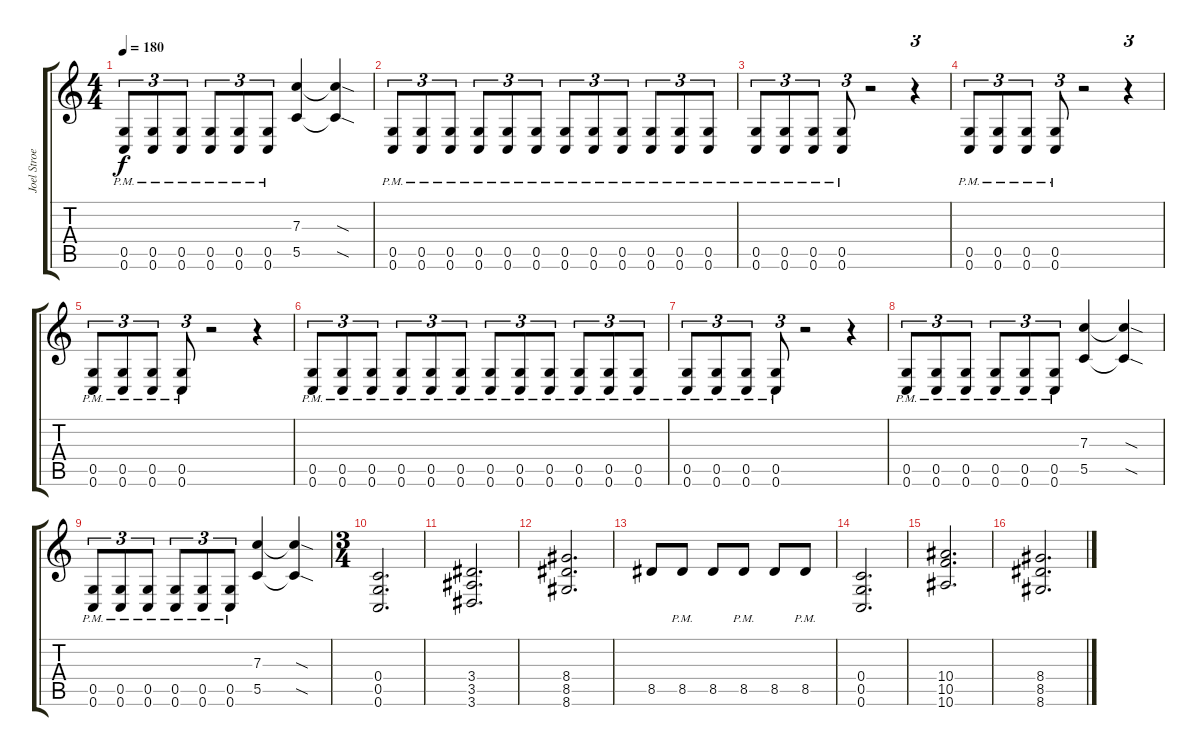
\track ("Joel Stroetzel" "Joel Stroe") {instrument distortionguitar}
\staff {score tabs}
\tuning (D4 A3 F3 C3 G2 C2) {hide}
\ts (4 4)
\tempo 180
\clef g2
\ks c
(0.5{pm} 0.6{pm}).8{tu (3 2) dy f} (0.5{pm} 0.6{pm}).8{tu (3 2)} (0.5{pm} 0.6{pm}).8{tu (3 2)} (0.5{pm} 0.6{pm}).8{tu (3 2)} (0.5{pm} 0.6{pm}).8{tu (3 2)} (0.5{pm} 0.6{pm}).8{tu (3 2)} (7.3 5.5).4 (7.3{sod t} 5.5{sod t}).4 |
(0.5{pm} 0.6{pm}).8{tu (3 2)} (0.5{pm} 0.6{pm}).8{tu (3 2)} (0.5{pm} 0.6{pm}).8{tu (3 2)} (0.5{pm} 0.6{pm}).8{tu (3 2)} (0.5{pm} 0.6{pm}).8{tu (3 2)} (0.5{pm} 0.6{pm}).8{tu (3 2)} (0.5{pm} 0.6{pm}).8{tu (3 2)} (0.5{pm} 0.6{pm}).8{tu (3 2)} (0.5{pm} 0.6{pm}).8{tu (3 2)} (0.5{pm} 0.6{pm}).8{tu (3 2)} (0.5{pm} 0.6{pm}).8{tu (3 2)} (0.5{pm} 0.6{pm}).8{tu (3 2)} |
(0.5{pm} 0.6{pm}).8{tu (3 2)} (0.5{pm} 0.6{pm}).8{tu (3 2)} (0.5{pm} 0.6{pm}).8{tu (3 2)} (0.5{pm} 0.6{pm}).8{tu (3 2)} r.2 r.4{tu (3 2)} |
(0.5{pm} 0.6{pm}).8{tu (3 2)} (0.5{pm} 0.6{pm}).8{tu (3 2)} (0.5{pm} 0.6{pm}).8{tu (3 2)} (0.5{pm} 0.6{pm}).8{tu (3 2)} r.2 r.4{tu (3 2)} |
(0.5{pm} 0.6{pm}).8{tu (3 2)} (0.5{pm} 0.6{pm}).8{tu (3 2)} (0.5{pm} 0.6{pm}).8{tu (3 2)} (0.5{pm} 0.6{pm}).8{tu (3 2)} r.2 r.4{tu (3 2)} |
(0.5{pm} 0.6{pm}).8{tu (3 2)} (0.5{pm} 0.6{pm}).8{tu (3 2)} (0.5{pm} 0.6{pm}).8{tu (3 2)} (0.5{pm} 0.6{pm}).8{tu (3 2)} (0.5{pm} 0.6{pm}).8{tu (3 2)} (0.5{pm} 0.6{pm}).8{tu (3 2)} (0.5{pm} 0.6{pm}).8{tu (3 2)} (0.5{pm} 0.6{pm}).8{tu (3 2)} (0.5{pm} 0.6{pm}).8{tu (3 2)} (0.5{pm} 0.6{pm}).8{tu (3 2)} (0.5{pm} 0.6{pm}).8{tu (3 2)} (0.5{pm} 0.6{pm}).8{tu (3 2)} |
(0.5{pm} 0.6{pm}).8{tu (3 2)} (0.5{pm} 0.6{pm}).8{tu (3 2)} (0.5{pm} 0.6{pm}).8{tu (3 2)} (0.5{pm} 0.6{pm}).8{tu (3 2)} r.2 r.4{tu (3 2)} |
(0.5{pm} 0.6{pm}).8{tu (3 2)} (0.5{pm} 0.6{pm}).8{tu (3 2)} (0.5{pm} 0.6{pm}).8{tu (3 2)} (0.5{pm} 0.6{pm}).8{tu (3 2)} (0.5{pm} 0.6{pm}).8{tu (3 2)} (0.5{pm} 0.6{pm}).8{tu (3 2)} (7.3 5.5).4 (7.3{sod t} 5.5{sod t}).4 |
(0.5{pm} 0.6{pm}).8{tu (3 2)} (0.5{pm} 0.6{pm}).8{tu (3 2)} (0.5{pm} 0.6{pm}).8{tu (3 2)} (0.5{pm} 0.6{pm}).8{tu (3 2)} (0.5{pm} 0.6{pm}).8{tu (3 2)} (0.5{pm} 0.6{pm}).8{tu (3 2)} (7.3 5.5).4 (7.3{sod t} 5.5{sod t}).4 |
\ts (3 4)
(0.4 0.5 0.6).2{d} |
(3.4 3.5 3.6).2{d} |
(8.4 8.5 8.6).2{d} |
8.5.8 8.5{pm}.8 8.5.8 8.5{pm}.8 8.5.8 8.5{pm}.8 |
(0.4 0.5 0.6).2{d} |
(10.4 10.5 10.6).2{d} |
(8.4 8.5 8.6).2{d}
